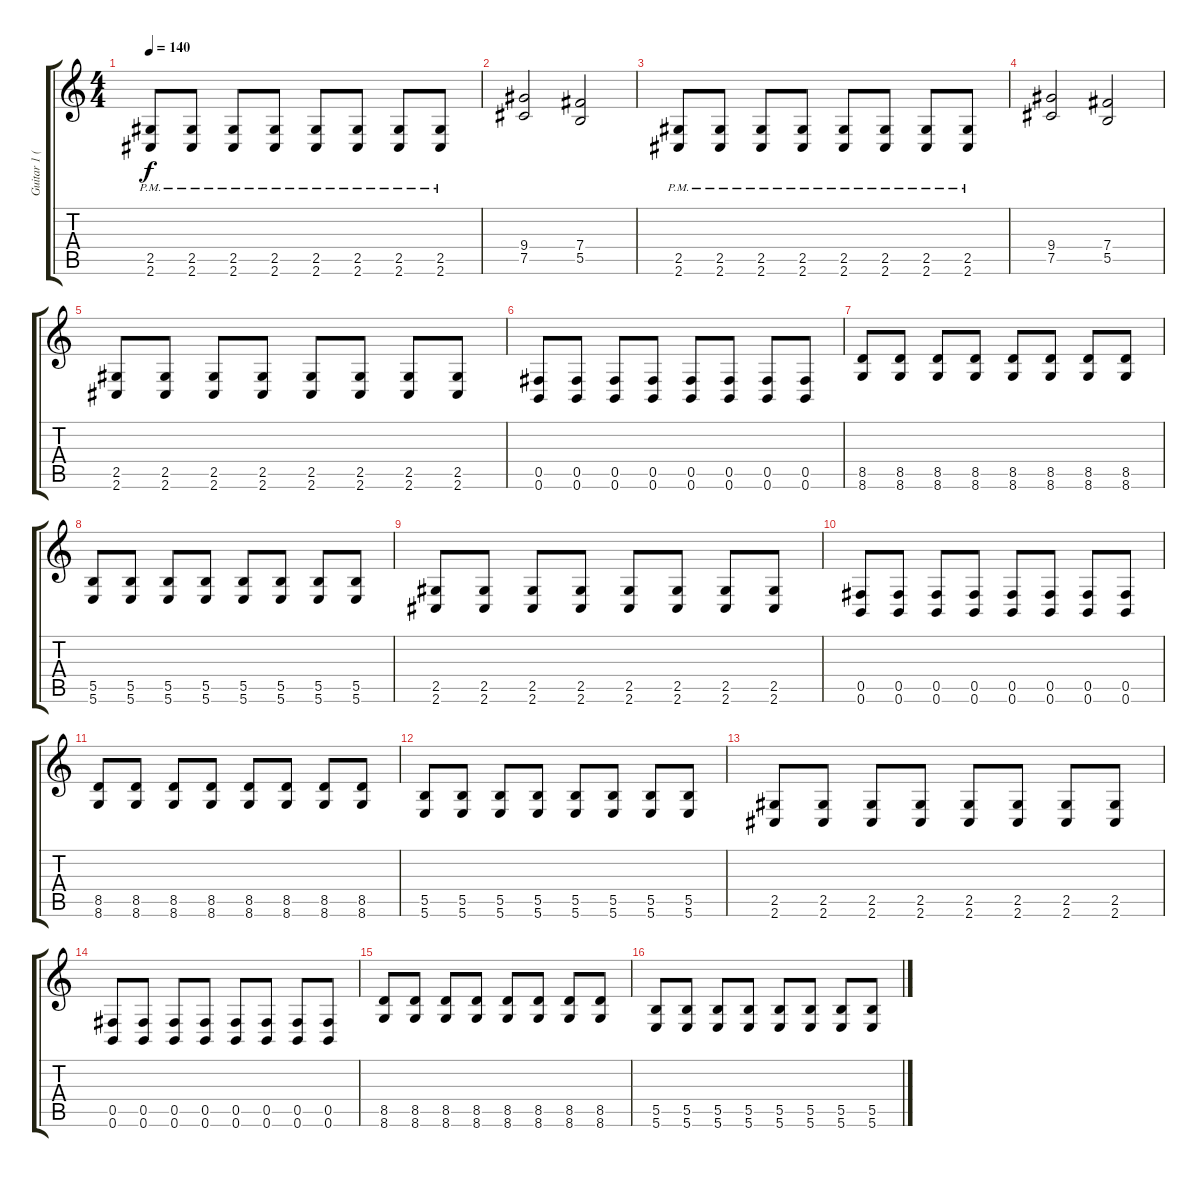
\track ("Guitar 1 (Right Guitar)" "Guitar 1 (") {instrument distortionguitar}
\staff {score tabs}
\tuning (Db4 Ab3 E3 B2 Gb2 B1) {hide}
\ts (4 4)
\tempo 140
\clef g2
\ks c
(2.5{pm} 2.6{pm}).8{dy f} (2.5{pm} 2.6{pm}).8 (2.5{pm} 2.6{pm}).8 (2.5{pm} 2.6{pm}).8 (2.5 2.6{pm}).8 (2.5 2.6{pm}).8 (2.5{pm} 2.6{pm}).8 (2.5{pm} 2.6{pm}).8 |
(9.4 7.5).2 (7.4 5.5).2 |
(2.5{pm} 2.6{pm}).8 (2.5{pm} 2.6{pm}).8 (2.5{pm} 2.6{pm}).8 (2.5{pm} 2.6{pm}).8 (2.5 2.6{pm}).8 (2.5 2.6{pm}).8 (2.5{pm} 2.6{pm}).8 (2.5{pm} 2.6{pm}).8 |
(9.4 7.5).2 (7.4 5.5).2 |
(2.5 2.6).8 (2.5 2.6).8 (2.5 2.6).8 (2.5 2.6).8 (2.5 2.6).8 (2.5 2.6).8 (2.5 2.6).8 (2.5 2.6).8 |
(0.5 0.6).8 (0.5 0.6).8 (0.5 0.6).8 (0.5 0.6).8 (0.5 0.6).8 (0.5 0.6).8 (0.5 0.6).8 (0.5 0.6).8 |
(8.5 8.6).8 (8.5 8.6).8 (8.5 8.6).8 (8.5 8.6).8 (8.5 8.6).8 (8.5 8.6).8 (8.5 8.6).8 (8.5 8.6).8 |
(5.5 5.6).8 (5.5 5.6).8 (5.5 5.6).8 (5.5 5.6).8 (5.5 5.6).8 (5.5 5.6).8 (5.5 5.6).8 (5.5 5.6).8 |
(2.5 2.6).8 (2.5 2.6).8 (2.5 2.6).8 (2.5 2.6).8 (2.5 2.6).8 (2.5 2.6).8 (2.5 2.6).8 (2.5 2.6).8 |
(0.5 0.6).8 (0.5 0.6).8 (0.5 0.6).8 (0.5 0.6).8 (0.5 0.6).8 (0.5 0.6).8 (0.5 0.6).8 (0.5 0.6).8 |
(8.5 8.6).8 (8.5 8.6).8 (8.5 8.6).8 (8.5 8.6).8 (8.5 8.6).8 (8.5 8.6).8 (8.5 8.6).8 (8.5 8.6).8 |
(5.5 5.6).8 (5.5 5.6).8 (5.5 5.6).8 (5.5 5.6).8 (5.5 5.6).8 (5.5 5.6).8 (5.5 5.6).8 (5.5 5.6).8 |
(2.5 2.6).8 (2.5 2.6).8 (2.5 2.6).8 (2.5 2.6).8 (2.5 2.6).8 (2.5 2.6).8 (2.5 2.6).8 (2.5 2.6).8 |
(0.5 0.6).8 (0.5 0.6).8 (0.5 0.6).8 (0.5 0.6).8 (0.5 0.6).8 (0.5 0.6).8 (0.5 0.6).8 (0.5 0.6).8 |
(8.5 8.6).8 (8.5 8.6).8 (8.5 8.6).8 (8.5 8.6).8 (8.5 8.6).8 (8.5 8.6).8 (8.5 8.6).8 (8.5 8.6).8 |
(5.5 5.6).8 (5.5 5.6).8 (5.5 5.6).8 (5.5 5.6).8 (5.5 5.6).8 (5.5 5.6).8 (5.5 5.6).8 (5.5 5.6).8
